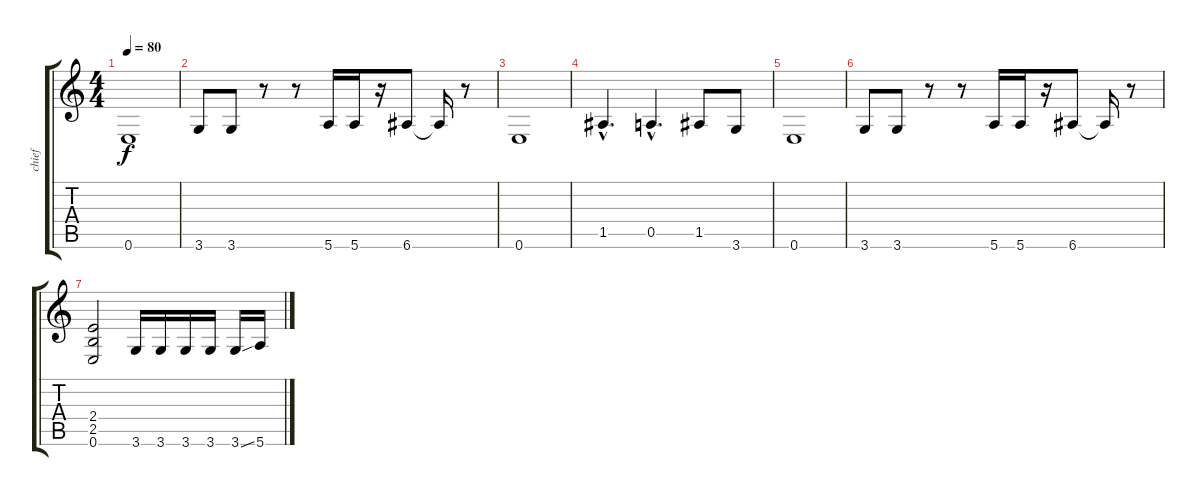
\track ("chief" "chief") {instrument overdrivenguitar}
\staff {score tabs}
\tuning (E4 B3 G3 D3 A2 E2) {hide}
\ts (4 4)
\tempo 80
\clef g2
\ks c
0.6.1{dy f} |
3.6.8 3.6.8 r.8 r.8 5.6.16 5.6.16 r.16 6.6.8 6.6{t}.16 r.8 |
0.6.1 |
1.5{hac}.4{d} 0.5{hac}.4{d} 1.5.8 3.6.8 |
0.6.1 |
3.6.8 3.6.8 r.8 r.8 5.6.16 5.6.16 r.16 6.6.8 6.6{t}.16 r.8 |
(2.4 2.5 0.6).2 3.6.16 3.6.16 3.6.16 3.6.16 3.6{ss}.16 5.6.16
